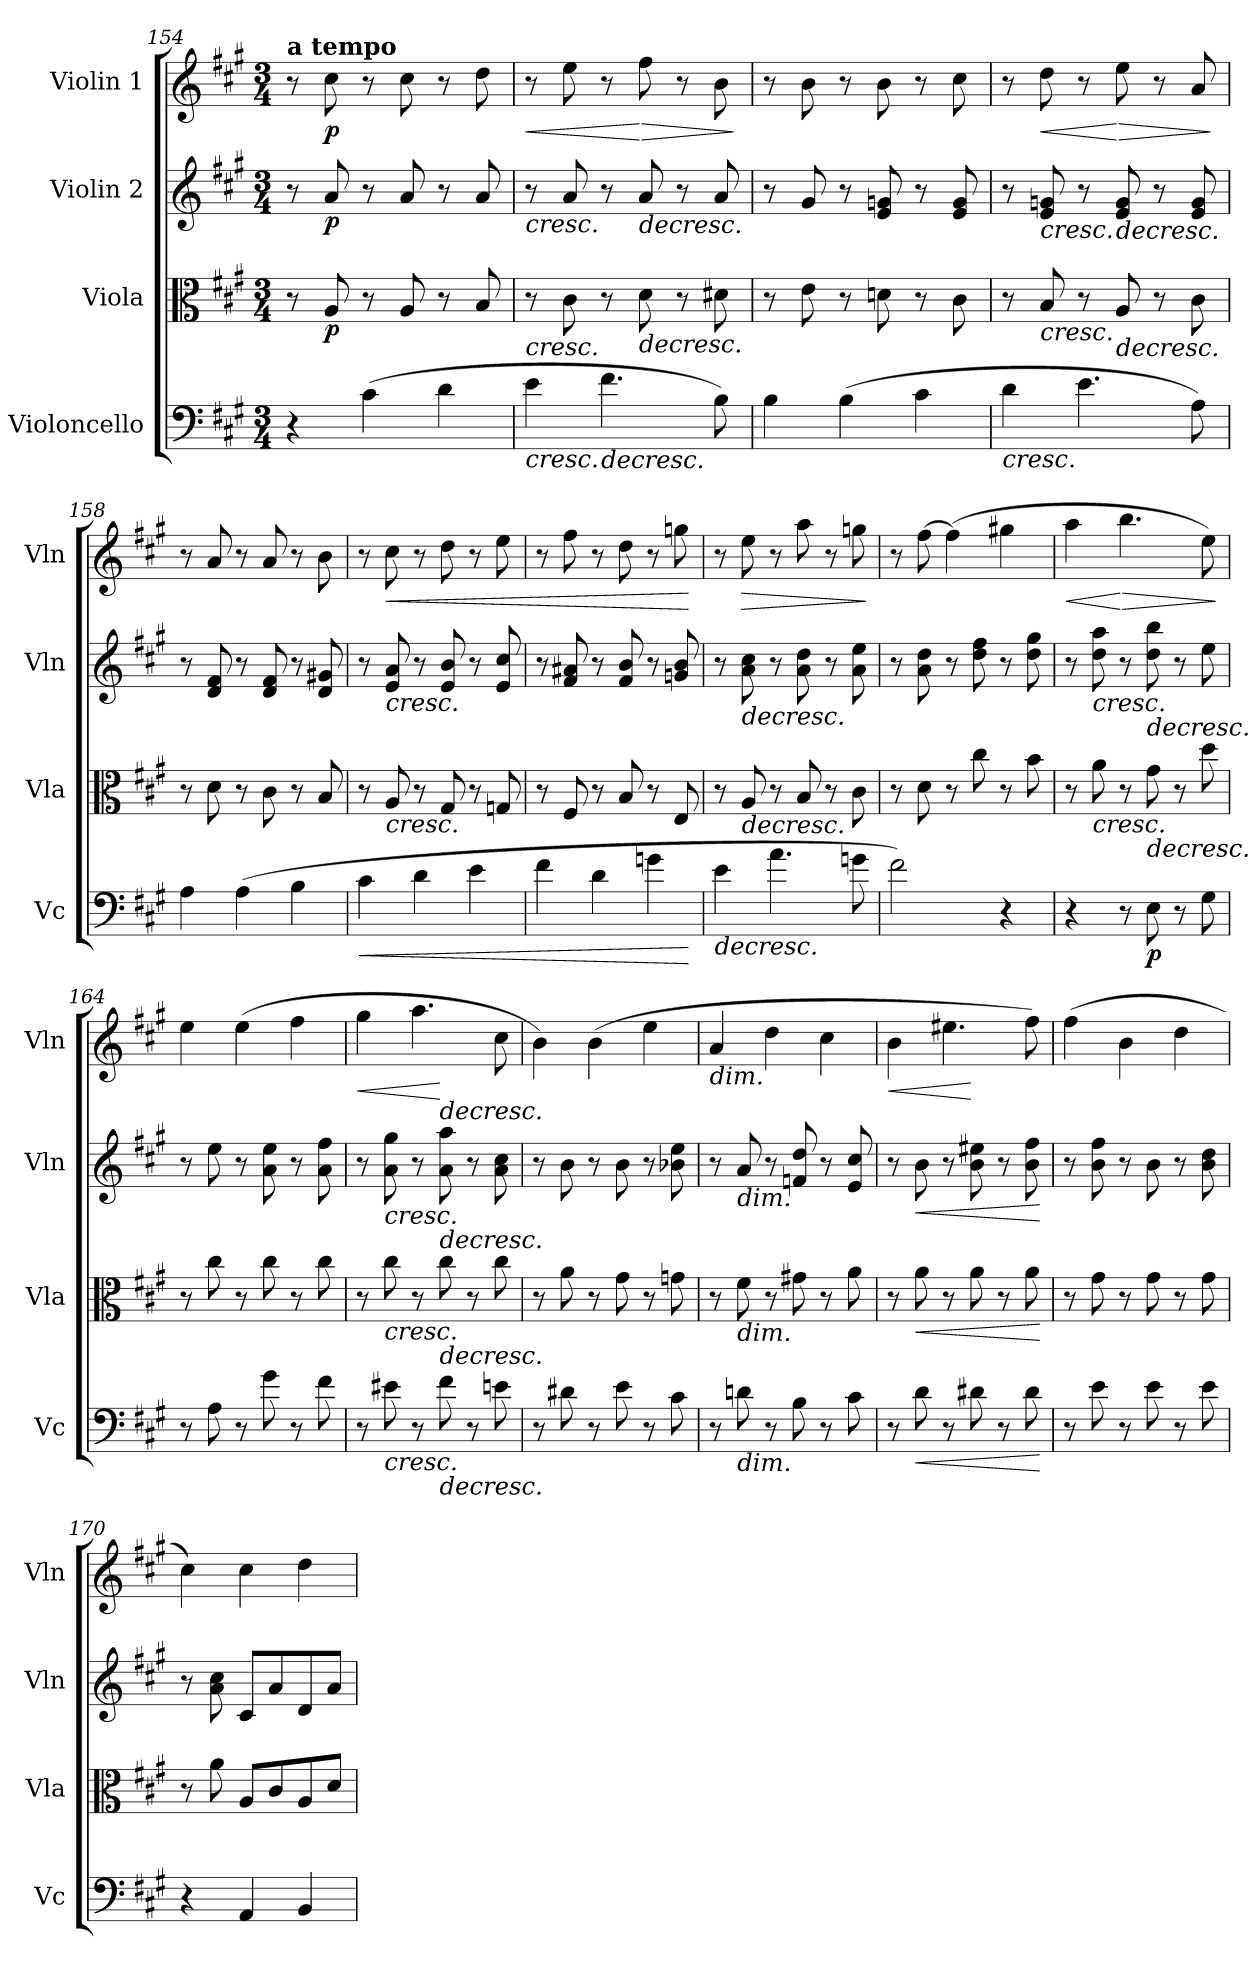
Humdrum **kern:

**kern	**dynam	**kern	**dynam	**kern	**dynam	**kern	**dynam
*part4	*part4	*part3	*part3	*part2	*part2	*part1	*part1
*staff4	*staff4	*staff3	*staff3	*staff2	*staff2	*staff1	*staff1
*I"Violoncello	*	*I"Viola	*	*I"Violin 2	*	*I"Violin 1	*
*I'Vc	*	*I'Vla	*	*I'Vln	*	*I'Vln	*
!!LO:LB:g=z
*clefF4	*	*clefC3	*	*clefG2	*	*clefG2	*
*k[f#c#g#]	*	*k[f#c#g#]	*	*k[f#c#g#]	*	*k[f#c#g#]	*
*M3/4	*	*M3/4	*	*M3/4	*	*M3/4	*
=154	=154	=154	=154	=154	=154	=154	=154
!	!	!	!	!	!	!LO:TX:a:B:t=a tempo	!
4r	.	8r	.	8r	.	8r	.
!	!	!	!LO:DY:b	!	!LO:DY:b	!	!LO:DY:b
.	.	8A/	p	8a/	p	8cc#\	p
(4c#\	.	8r	.	8r	.	8r	.
.	.	8A/	.	8a/	.	8cc#\	.
4d\	.	8r	.	8r	.	8r	.
.	.	8B/	.	8a/	.	8dd\	.
=155	=155	=155	=155	=155	=155	=155	=155
!	!LO:HP:b	!	!LO:HP:b	!	!LO:HP:b	!	!LO:HP:b
4e\	<	8r	<	8r	<	8r	<
.	.	8c#\	.	8a/	.	8ee\	.
!	!LO:HP:b	!	!	!	!	!	!
4.f#\	>	8r	.	8r	.	8r	.
!	!	!	!LO:HP:b	!	!LO:HP:b	!	!LO:HP:n=1:b
.	.	8d\	>	8a/	>	8ff#\	[ >
.	.	8r	.	8r	.	8r	.
8B\)	.	8d#X\	.	8a/	.	8b\	.
.	[	.	[	.	[	.	]
!!LO:LB:g=z
=156	=156	=156	=156	=156	=156	=156	=156
4B\	.	8r	.	8r	.	8r	.
.	.	8e\	.	8g#/	.	8b\	.
(4B\	.	8r	.	8r	.	8r	.
.	.	8dn\	.	8e/ 8gn/	.	8b\	.
4c#\	.	8r	.	8r	.	8r	.
.	.	8c#\	.	8e/ 8g/	.	8cc#\	.
=157	=157	=157	=157	=157	=157	=157	=157
!	!LO:HP:b	!	!	!	!	!	!
*^	*	*	*	*	*	*	*
4d\	4.ryy	<	8r	.	8r	.	8r	.
!	!	!	!	!LO:HP:b	!	!LO:HP:b	!	!LO:HP:b
.	.	.	8B/	<	8e/ 8gn/	<	8dd\	<
4.e\	.	.	8r	.	8r	.	8r	.
!	!	!	!	!LO:HP:n=1:b	!	!LO:HP:n=1:b	!	!LO:HP:n=1:b
.	8ryy	]	8A/	] >	8e/ 8g/	] >	8ee\	[ >
.	4ryy	.	8r	.	8r	.	8r	.
8A\)	.	.	8c#\	.	8e/ 8g/	.	8a/	.
*v	*v	*	*	*	*	*	*	*
.	.	.	[	.	[	.	]
=158	=158	=158	=158	=158	=158	=158	=158
4A\	.	8r	.	8r	.	8r	.
.	.	8d\	.	8d/ 8f#/	.	8a/	.
(4A\	.	8r	.	8r	.	8r	.
.	.	8c#\	.	8d/ 8f#/	.	8a/	.
4B\	.	8r	.	8r	.	8r	.
.	.	8B/	.	8d/ 8g#X/	.	8b\	.
=159	=159	=159	=159	=159	=159	=159	=159
!	!LO:HP:b	!	!	!	!	!	!
4c#\	<	8r	.	8r	.	8r	.
!	!	!	!LO:HP:b	!	!LO:HP:b	!	!LO:HP:b
.	.	8A/	<	8e/ 8a/	<	8cc#\	<
4d\	.	8r	.	8r	.	8r	.
.	.	8G#/	.	8e/ 8b/	.	8dd\	.
4e\	.	8r	.	8r	.	8r	.
.	.	8Gn/	.	8e/ 8cc#/	.	8ee\	.
=160	=160	=160	=160	=160	=160	=160	=160
4f#\	.	8r	.	8r	.	8r	.
.	.	8F#/	.	8f#/ 8a#X/	.	8ff#\	.
4d\	.	8r	.	8r	.	8r	.
.	.	8B/	.	8f#/ 8b/	.	8dd\	.
4gn\	.	8r	.	8r	.	8r	.
.	.	8E/	.	8gn/ 8b/	.	8ggn\	.
.	[	.	]	.	]	.	[
=161	=161	=161	=161	=161	=161	=161	=161
!	!LO:HP:b	!	!	!	!	!	!
4e\	>	8r	.	8r	.	8r	.
!	!	!	!LO:HP:b	!	!LO:HP:b	!	!LO:HP:b
.	.	8A/	>	8a\ 8cc#\	>	8ee\	>
4.a\	.	8r	.	8r	.	8r	.
.	.	8B/	.	8a\ 8dd\	.	8aa\	.
.	.	8r	.	8r	.	8r	.
8gn\	.	8c#\	.	8a\ 8ee\	.	8ggn\	.
.	[	.	[	.	[	.	]
=162	=162	=162	=162	=162	=162	=162	=162
2f#\)	.	8r	.	8r	.	8r	.
.	.	8d\	.	8a\ 8dd\	.	[8ff#\	.
.	.	8r	.	8r	.	(4ff#\]	.
.	.	8cc#\	.	8dd\ 8ff#\	.	.	.
4r	.	8r	.	8r	.	4gg#X\	.
.	.	8b\	.	8dd\ 8gg#\	.	.	.
!!LO:LB:g=z
=163	=163	=163	=163	=163	=163	=163	=163
!	!	!	!	!	!	!	!LO:HP:b
4r	.	8r	.	8r	.	4aa\	<
!	!	!	!LO:HP:b	!	!LO:HP:b	!	!
.	.	8a\	<	8dd\ 8aa\	<	.	.
!	!	!	!	!	!	!	!LO:HP:n=1:b
8r	.	8r	.	8r	.	4.bb\	[ >
!	!LO:DY:b	!	!LO:HP:n=1:b	!	!LO:HP:n=1:b	!	!
8E\	p	8g#\	] >	8dd\ 8bb\	] >	.	.
8r	.	8r	.	8r	.	.	.
8G#\	.	8dd\	.	8ee\	.	8ee\)	.
.	.	.	[	.	[	.	]
=164	=164	=164	=164	=164	=164	=164	=164
8r	.	8r	.	8r	.	4ee\	.
8A\	.	8cc#\	.	8ee\	.	.	.
8r	.	8r	.	8r	.	(4ee\	.
8g#\	.	8cc#\	.	8a\ 8ee\	.	.	.
8r	.	8r	.	8r	.	4ff#\	.
8f#\	.	8cc#\	.	8a\ 8ff#\	.	.	.
!!LO:PB:g=z
=165	=165	=165	=165	=165	=165	=165	=165
!	!	!	!	!	!	!	!LO:HP:b
*	*	*	*	*	*	*^	*
8r	.	8r	.	8r	.	4gg#\	4.ryy	<
!	!LO:HP:b	!	!LO:HP:b	!	!LO:HP:b	!	!	!
8e#X\	<	8cc#\	<	8a\ 8gg#\	<	.	.	.
8r	.	8r	.	8r	.	4.aa\	.	.
!	!LO:HP:n=1:b	!	!LO:HP:n=1:b	!	!LO:HP:n=1:b	!	!	!LO:HP:n=1:b
8f#\	] >	8cc#\	] >	8a\ 8aa\	] >	.	8ryy	[ >
8r	.	8r	.	8r	.	.	4ryy	.
8en\	.	8cc#\	.	8a\ 8cc#\	.	8cc#\	.	.
*	*	*	*	*	*	*v	*v	*
.	[	.	[	.	[	.	.
=166	=166	=166	=166	=166	=166	=166	=166
8r	.	8r	.	8r	.	4b\)	.
8d#X\	.	8a\	.	8b\	.	.	.
8r	.	8r	.	8r	.	(4b\	.
8e\	.	8g#\	.	8b\	.	.	.
8r	.	8r	.	8r	.	4ee\	.
8c#\	.	8gn\	.	8b-X\ 8ee\	.	.	.
=167	=167	=167	=167	=167	=167	=167	=167
!	!	!	!	!	!	!LO:TX:b:i:t=dim.	!
8r	.	8r	.	8r	.	4a/	.
!	!	!	!	!LO:TX:b:i:t=dim.	!	!	!
!	!	!LO:TX:b:i:t=dim.	!	!	!	!	!
!LO:TX:b:i:t=dim.	!	!	!	!	!	!	!
8dn\	.	8f#\	.	8a/	.	.	.
8r	.	8r	.	8r	.	4dd\	.
8B\	.	8g#X\	.	8fn/ 8dd/	.	.	.
8r	.	8r	.	8r	.	4cc#\	.
8c#\	.	8a\	.	8e/ 8cc#/	.	.	.
=168	=168	=168	=168	=168	=168	=168	=168
!	!	!	!	!	!	!	!LO:HP:b
*	*	*	*	*	*	*^	*
8r	.	8r	.	8r	.	4b\	4.ryy	<
!	!LO:HP:b	!	!LO:HP:b	!	!LO:HP:b	!	!	!
8d\	<	8a\	<	8b\	<	.	.	.
8r	.	8r	.	8r	.	4.ee#X\	.	.
8d#X\	]	8a\	]	8b\ 8ee#X\	]	.	8ryy	[
8r	.	8r	.	8r	.	.	4ryy	.
8d#\	.	8a\	.	8b\ 8ff#\	.	8ff#\)	.	.
*	*	*	*	*	*	*v	*v	*
.	[	.	[	.	[	.	]
=169	=169	=169	=169	=169	=169	=169	=169
8r	.	8r	.	8r	.	(4ff#\	.
8e\	.	8g#\	.	8b\ 8ff#\	.	.	.
8r	.	8r	.	8r	.	4b\	.
8e\	.	8g#\	.	8b\	.	.	.
8r	.	8r	.	8r	.	4dd\	.
8e\	.	8g#\	.	8b\ 8dd\	.	.	.
=170	=170	=170	=170	=170	=170	=170	=170
4r	.	8r	.	8r	.	4cc#\)	.
!	!	!	!LO:DY:b	!	!	!	!
!	!	!	!LO:DY:n=1:b	!	!LO:DY:b	!	!
!	!	!	!	!	!LO:DY:n=1:b	!	!
.	.	8a\	other-dynamics f	8a\ 8cc#\	other-dynamics f	.	.
!	!LO:DY:b	!	!	!	!	!	!
!	!LO:DY:n=1:b	!	!	!	!	!	!LO:DY:b
!	!	!	!	!	!	!	!LO:DY:n=1:b
4AA/	other-dynamics f	8A/L	.	8c#/L	.	4cc#\	other-dynamics f
.	.	8c#/	.	8a/	.	.	.
4BB/	.	8A/	.	8d/	.	4dd\	.
.	.	8d/J	.	8a/J	.	.	.
=	=	=	=	=	=	=	=
*-	*-	*-	*-	*-	*-	*-	*-
